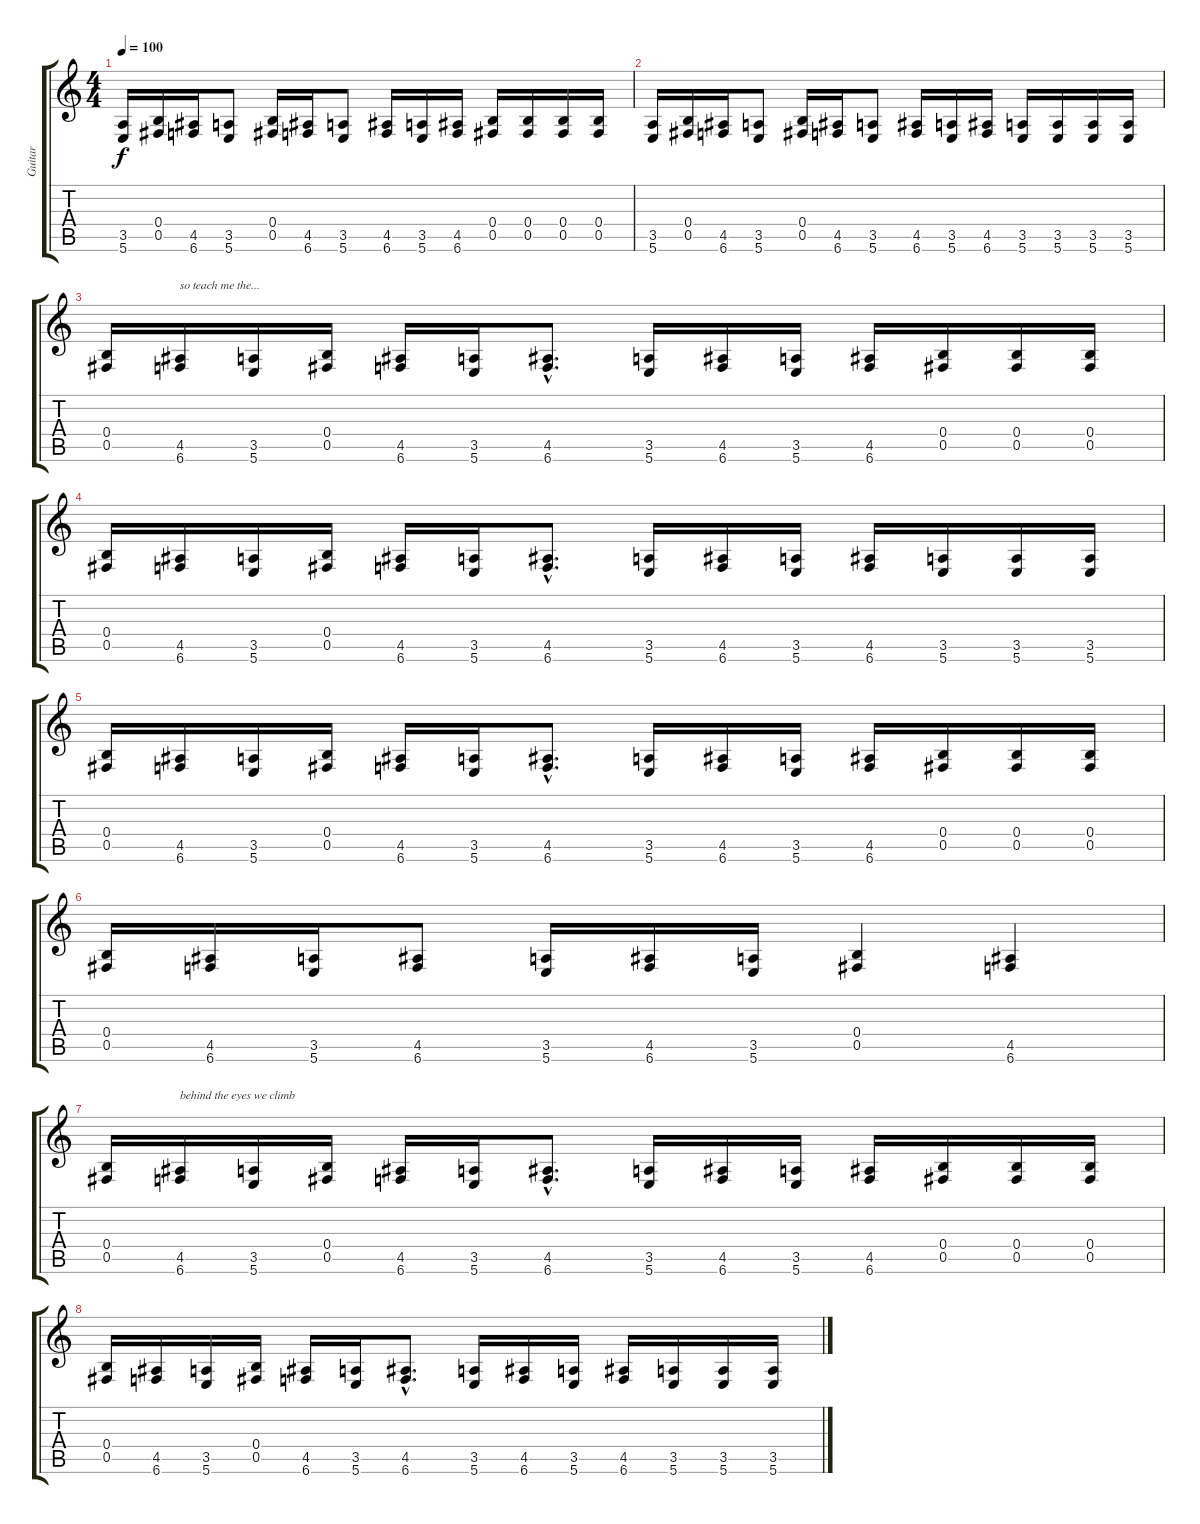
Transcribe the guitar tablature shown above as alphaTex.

\track ("Guitar" "Guitar") {instrument overdrivenguitar}
\staff {score tabs}
\tuning (Db4 Ab3 E3 B2 Gb2 B1) {hide}
\ts (4 4)
\tempo 100
\clef g2
\ks c
(3.5 5.6).16{dy f} (0.4 0.5).16 (4.5 6.6).16 (3.5 5.6).8 (0.4 0.5).16 (4.5 6.6).16 (3.5 5.6).8 (4.5 6.6).16 (3.5 5.6).16 (4.5 6.6).16 (0.4 0.5).16 (0.4 0.5).16 (0.4 0.5).16 (0.4 0.5).16 |
(3.5 5.6).16 (0.4 0.5).16 (4.5 6.6).16 (3.5 5.6).8 (0.4 0.5).16 (4.5 6.6).16 (3.5 5.6).8 (4.5 6.6).16 (3.5 5.6).16 (4.5 6.6).16 (3.5 5.6).16 (3.5 5.6).16 (3.5 5.6).16 (3.5 5.6).16 |
(0.4 0.5).16{instrument electricguitarmuted} (4.5 6.6).16{txt "so teach me the..."} (3.5 5.6).16 (0.4 0.5).16 (4.5 6.6).16 (3.5 5.6).16 (4.5{hac} 6.6{hac}).8{d} (3.5 5.6).16 (4.5 6.6).16 (3.5 5.6).16 (4.5 6.6).16 (0.4 0.5).16 (0.4 0.5).16 (0.4 0.5).16 |
(0.4 0.5).16 (4.5 6.6).16 (3.5 5.6).16 (0.4 0.5).16 (4.5 6.6).16 (3.5 5.6).16 (4.5{hac} 6.6{hac}).8{d} (3.5 5.6).16 (4.5 6.6).16 (3.5 5.6).16 (4.5 6.6).16 (3.5 5.6).16 (3.5 5.6).16 (3.5 5.6).16 |
(0.4 0.5).16 (4.5 6.6).16 (3.5 5.6).16 (0.4 0.5).16 (4.5 6.6).16 (3.5 5.6).16 (4.5{hac} 6.6{hac}).8{d} (3.5 5.6).16 (4.5 6.6).16 (3.5 5.6).16 (4.5 6.6).16 (0.4 0.5).16 (0.4 0.5).16 (0.4 0.5).16 |
(0.4 0.5).16 (4.5 6.6).16 (3.5 5.6).16 (4.5 6.6).8 (3.5 5.6).16 (4.5 6.6).16 (3.5 5.6).16 (0.4 0.5).4{instrument overdrivenguitar} (4.5 6.6).4 |
(0.4 0.5).16{instrument electricguitarmuted} (4.5 6.6).16{txt "behind the eyes we climb"} (3.5 5.6).16 (0.4 0.5).16 (4.5 6.6).16 (3.5 5.6).16 (4.5{hac} 6.6{hac}).8{d} (3.5 5.6).16 (4.5 6.6).16 (3.5 5.6).16 (4.5 6.6).16 (0.4 0.5).16 (0.4 0.5).16 (0.4 0.5).16 |
(0.4 0.5).16 (4.5 6.6).16 (3.5 5.6).16 (0.4 0.5).16 (4.5 6.6).16 (3.5 5.6).16 (4.5{hac} 6.6{hac}).8{d} (3.5 5.6).16 (4.5 6.6).16 (3.5 5.6).16 (4.5 6.6).16 (3.5 5.6).16 (3.5 5.6).16 (3.5 5.6).16
